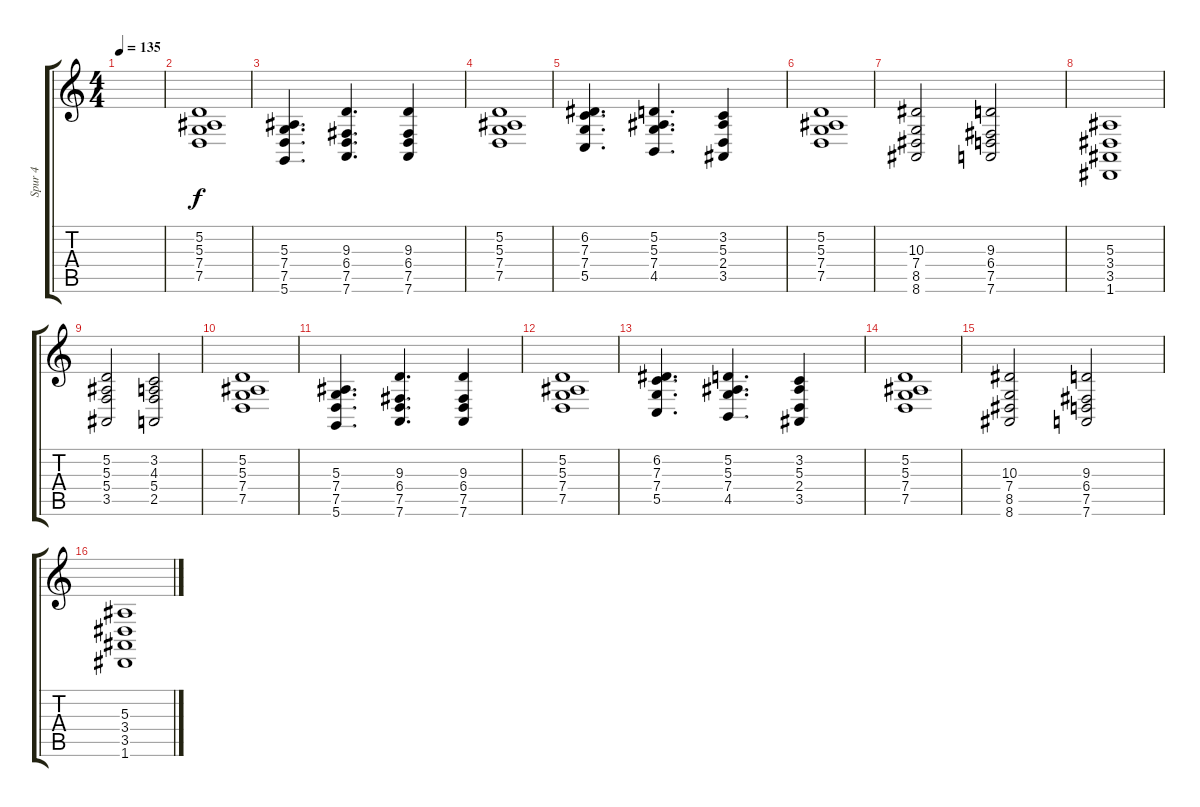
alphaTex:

\track ("Spur 4" "Spur 4") {instrument choiraahs}
\staff {score tabs}
\tuning (D4 A3 F3 C3 G2 D2) {hide}
\ts (4 4)
\tempo 135
\clef g2
\ks c
|
(5.2 5.3 7.4 7.5).1{dy f} |
(5.3 7.4 7.5 5.6).4{d} (9.3 6.4 7.5 7.6).4{d} (9.3 6.4 7.5 7.6).4 |
(5.2 5.3 7.4 7.5).1 |
(6.2 7.3 7.4 5.5).4{d} (5.2 5.3 7.4 4.5).4{d} (3.2 5.3 2.4 3.5).4 |
(5.2 5.3 7.4 7.5).1 |
(10.3 7.4 8.5 8.6).2 (9.3 6.4 7.5 7.6).2 |
(5.3 3.4 3.5 1.6).1 |
(5.2 5.3 5.4 3.5).2 (3.2 4.3 5.4 2.5).2 |
(5.2 5.3 7.4 7.5).1 |
(5.3 7.4 7.5 5.6).4{d} (9.3 6.4 7.5 7.6).4{d} (9.3 6.4 7.5 7.6).4 |
(5.2 5.3 7.4 7.5).1 |
(6.2 7.3 7.4 5.5).4{d} (5.2 5.3 7.4 4.5).4{d} (3.2 5.3 2.4 3.5).4 |
(5.2 5.3 7.4 7.5).1 |
(10.3 7.4 8.5 8.6).2 (9.3 6.4 7.5 7.6).2 |
(5.3 3.4 3.5 1.6).1
